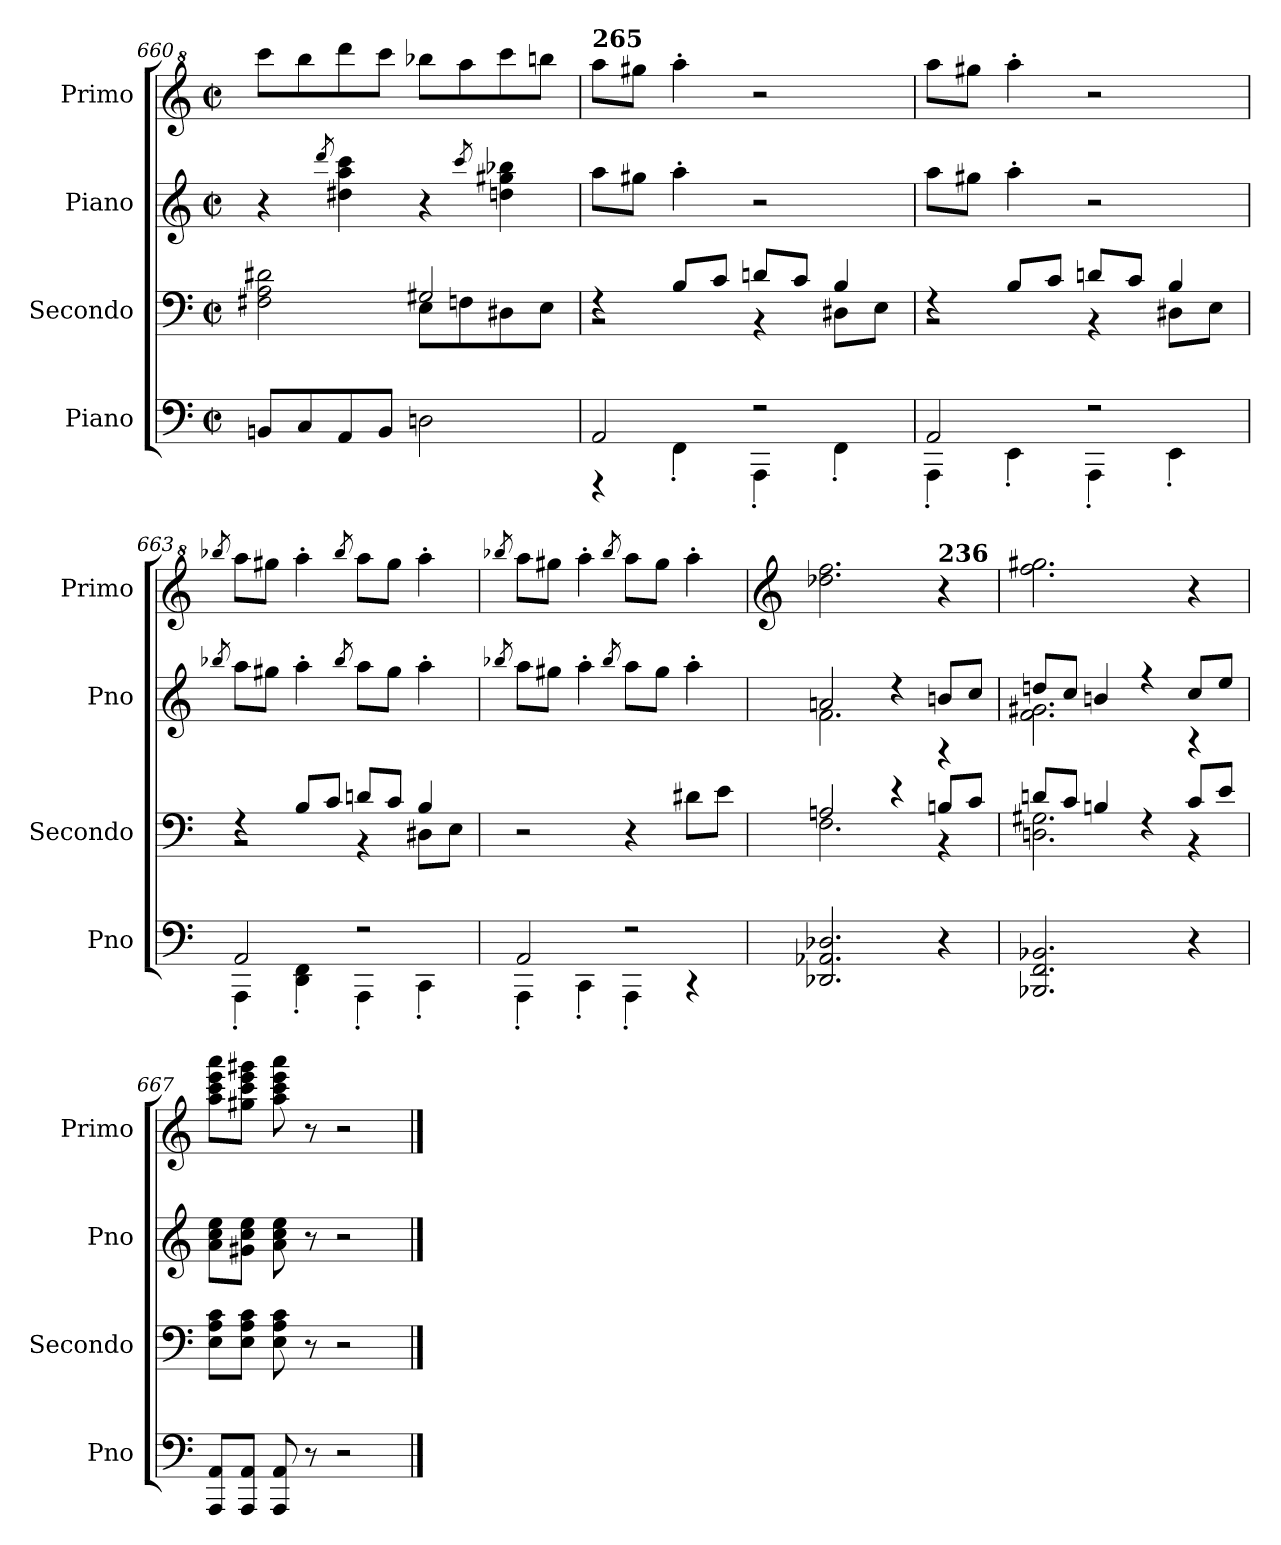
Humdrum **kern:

**kern	**kern	**kern	**kern
*part4	*part3	*part2	*part1
*staff4	*staff3	*staff2	*staff1
*I"Piano	*I"Secondo	*I"Piano	*I"Primo
*I'Pno	*I'Secondo	*I'Pno	*I'Primo
*clefF4	*clefF4	*clefG2	*clefG^2
*k[]	*k[]	*k[]	*k[]
*M4/4	*M4/4	*M4/4	*M4/4
*met(c|)	*met(c|)	*met(c|)	*met(c|)
=660	=660	=660	=660
*	*^	*	*
8BBn/L	2F#X\ 2A\ 2d#X\	2ryy	4r	8cccc\L
8C/	.	.	.	8bbb\
.	.	.	8qddd/	.
8AA/	.	.	4dd#X\ 4aa\ 4ccc\	8dddd\
8BB/J	.	.	.	8cccc\J
2Dn\	2G#X/	8E\L	4r	8bbb-X\L
.	.	8Fn\	.	8aaa\
.	.	.	8qccc/	.
.	.	8D#X\	4ddn\ 4gg#X\ 4bb-X\	8cccc\
.	.	8E\J	.	8bbbn\J
!!LO:LB:g=z
=661	=661	=661	=661	=661
*^	*	*	*	*
!	!	!	!	!	!LO:TX:a:B:t=265
2AA/	4rFFF	4rF	2r	8aa\L	8aaa\L
.	.	.	.	8gg#X\J	8ggg#X\J
.	4FF'\	8B/L	.	4aa'\	4aaa'\
.	.	8c/J	.	.	.
2r	4AAA'\	8dn/L	4r	2r	2r
.	.	8c/J	.	.	.
.	4FF'\	4B/	8D#X\L	.	.
.	.	.	8E\J	.	.
=662	=662	=662	=662	=662	=662
2AA/	4AAA'\	4rF	2r	8aa\L	8aaa\L
.	.	.	.	8gg#X\J	8ggg#X\J
.	4EE'\	8B/L	.	4aa'\	4aaa'\
.	.	8c/J	.	.	.
2r	4AAA'\	8dn/L	4r	2r	2r
.	.	8c/J	.	.	.
.	4EE'\	4B/	8D#X\L	.	.
.	.	.	8E\J	.	.
=663	=663	=663	=663	=663	=663
.	.	.	.	8qbb-X/	8qbbb-X/
2AA/	4AAA'\	4rF	2r	8aa\L	8aaa\L
.	.	.	.	8gg#X\J	8ggg#X\J
.	4DD\' 4FF\'	8B/L	.	4aa'\	4aaa'\
.	.	8c/J	.	.	.
.	.	.	.	8qbb-/	8qbbb-/
2r	4AAA'\	8dn/L	4r	8aa\L	8aaa\L
.	.	8c/J	.	8gg#\J	8ggg#\J
.	4CC'\	4B/	8D#X\L	4aa'\	4aaa'\
.	.	.	8E\J	.	.
*	*	*v	*v	*	*
!!LO:PB:g=z
=664	=664	=664	=664	=664
.	.	.	8qbb-X/	8qbbb-X/
2AA/	4AAA'\	2r	8aa\L	8aaa\L
.	.	.	8gg#X\J	8ggg#X\J
.	4CC'\	.	4aa'\	4aaa'\
.	.	.	8qbb-/	8qbbb-/
2r	4AAA'\	4r	8aa\L	8aaa\L
.	.	.	8gg#\J	8ggg#\J
.	4r	8d#X\L	4aa'\	4aaa'\
.	.	8e\J	.	.
*v	*v	*	*	*
=665	=665	=665	=665
*	*	*	*clefG2
*	*^	*^	*
2.DD-X/ 2.AA-X/ 2.D-X/	2An/	2.F\	2an/	2.f\	2.dd-X\ 2.ff\
.	4r	.	4r	.	.
!	!	!	!	!	!LO:TX:a:B:t=236
4r	8Bn/L	4r	8bn/L	4rF	4r
.	8c/J	.	8cc/J	.	.
=666	=666	=666	=666	=666	=666
2.BBB-X/ 2.FF/ 2.BB-X/	8dn/L	2.Dn\ 2.G#X\	8ddn/L	2.f\ 2.g#X\	2.ff\ 2.gg#X\
.	8c/J	.	8cc/J	.	.
.	4Bn/	.	4bn/	.	.
.	4rF	.	4r	.	.
4r	8c/L	4r	8cc/L	4rA	4r
.	8e/J	.	8ee/J	.	.
*	*v	*v	*	*	*
*	*	*v	*v	*
=667	=667	=667	=667
8AAA/ 8AA/L	8E\ 8A\ 8c\L	8a\ 8cc\ 8ee\L	8aa\ 8ccc\ 8eee\ 8aaa\L
8AAA/ 8AA/J	8E\ 8A\ 8c\J	8g#X\ 8cc\ 8ee\J	8gg#X\ 8ccc\ 8eee\ 8ggg#X\J
8AAA/ 8AA/	8E\ 8A\ 8c\	8a\ 8cc\ 8ee\	8aa\ 8ccc\ 8eee\ 8aaa\
8r	8r	8r	8r
2r	2r	2r	2r
==	==	==	==
*-	*-	*-	*-
